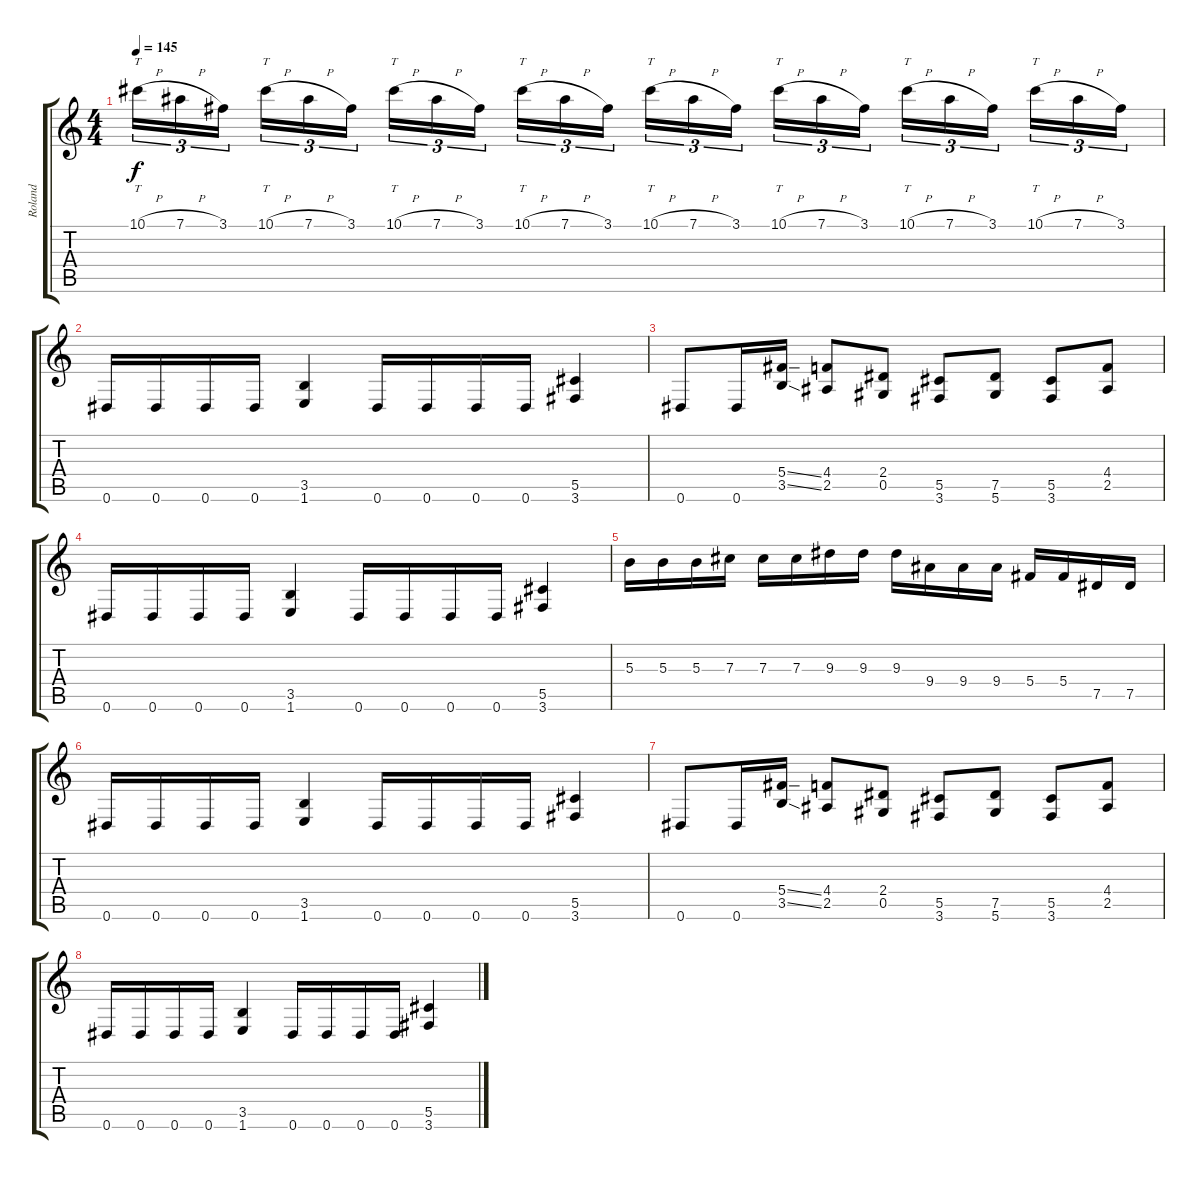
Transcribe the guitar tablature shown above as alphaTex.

\track ("Roland" "Roland") {instrument overdrivenguitar}
\staff {score tabs}
\tuning (Eb4 Bb3 Gb3 Db3 Ab2 Eb2) {hide}
\ts (4 4)
\tempo 145
\clef g2
\ks c
10.1{h}.16{tt tu (3 2) dy f} 7.1{h}.16{tu (3 2)} 3.1.16{tu (3 2)} 10.1{h}.16{tt tu (3 2)} 7.1{h}.16{tu (3 2)} 3.1.16{tu (3 2)} 10.1{h}.16{tt tu (3 2)} 7.1{h}.16{tu (3 2)} 3.1.16{tu (3 2)} 10.1{h}.16{tt tu (3 2)} 7.1{h}.16{tu (3 2)} 3.1.16{tu (3 2)} 10.1{h}.16{tt tu (3 2)} 7.1{h}.16{tu (3 2)} 3.1.16{tu (3 2)} 10.1{h}.16{tt tu (3 2)} 7.1{h}.16{tu (3 2)} 3.1.16{tu (3 2)} 10.1{h}.16{tt tu (3 2)} 7.1{h}.16{tu (3 2)} 3.1.16{tu (3 2)} 10.1{h}.16{tt tu (3 2)} 7.1{h}.16{tu (3 2)} 3.1.16{tu (3 2)} |
0.6.16 0.6.16 0.6.16 0.6.16 (3.5 1.6).4 0.6.16 0.6.16 0.6.16 0.6.16 (5.5 3.6).4 |
0.6.8 0.6.16 (5.4{ss} 3.5{ss}).16 (4.4 2.5).8 (2.4 0.5).8 (5.5 3.6).8 (7.5 5.6).8 (5.5 3.6).8 (4.4 2.5).8 |
0.6.16 0.6.16 0.6.16 0.6.16 (3.5 1.6).4 0.6.16 0.6.16 0.6.16 0.6.16 (5.5 3.6).4 |
5.3.16 5.3.16 5.3.16 7.3.16 7.3.16 7.3.16 9.3.16 9.3.16 9.3.16 9.4.16 9.4.16 9.4.16 5.4.16 5.4.16 7.5.16 7.5.16 |
0.6.16 0.6.16 0.6.16 0.6.16 (3.5 1.6).4 0.6.16 0.6.16 0.6.16 0.6.16 (5.5 3.6).4 |
0.6.8 0.6.16 (5.4{ss} 3.5{ss}).16 (4.4 2.5).8 (2.4 0.5).8 (5.5 3.6).8 (7.5 5.6).8 (5.5 3.6).8 (4.4 2.5).8 |
0.6.16 0.6.16 0.6.16 0.6.16 (3.5 1.6).4 0.6.16 0.6.16 0.6.16 0.6.16 (5.5 3.6).4
